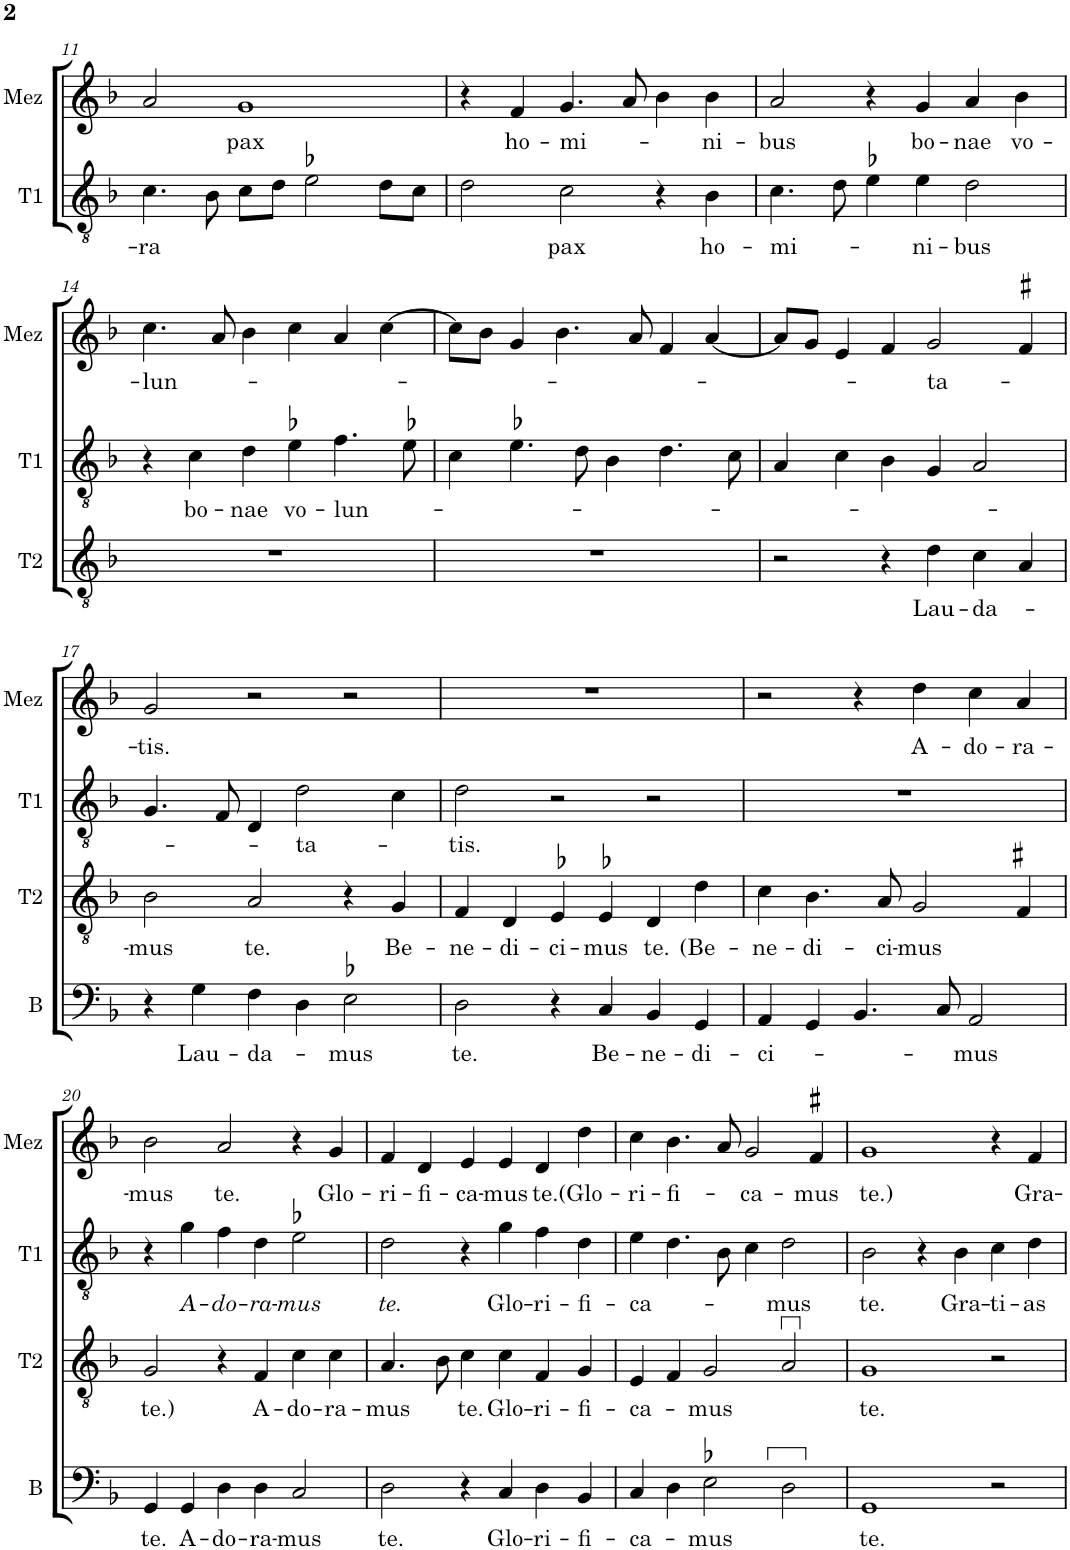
**kern	**text	**kern	**text	**kern	**text	**kern	**text
*part4	*part4	*part3	*part3	*part2	*part2	*part1	*part1
*staff4	*staff4	*staff3	*staff3	*staff2	*staff2	*staff1	*staff1
*I"B	*	*I"T2	*	*I"T1	*	*I"Mez	*
*I'B	*	*I'T2	*	*I'T1	*	*I'Mez	*
!!LO:PB:g=z
*clefF4	*	*clefGv2	*	*clefGv2	*	*clefG2	*
*	*	*	*	*Trd4c7	*	*	*
*k[b-]	*	*k[b-]	*	*k[b-]	*	*k[b-]	*
*M3/2	*	*M3/2	*	*M3/2	*	*M3/2	*
=11	=11	=11	=11	=11	=11	=11	=11
!	!	!	!	!	!LO:LY:b	!	!
1.r	.	1.r	.	4.c\	-ra	2a/	.
.	.	.	.	8B-\	.	.	.
!	!	!	!	!	!	!	!LO:LY:b
.	.	.	.	8c\L	.	1g	pax
.	.	.	.	8d\J	.	.	.
.	.	.	.	2e-X\	.	.	.
.	.	.	.	8d\L	.	.	.
.	.	.	.	8c\J	.	.	.
=12	=12	=12	=12	=12	=12	=12	=12
1.r	.	1.r	.	2d\	.	4r	.
!	!	!	!	!	!	!	!LO:LY:b
.	.	.	.	.	.	4f/	ho-
!	!	!	!	!	!LO:LY:b	!	!LO:LY:b
.	.	.	.	2c\	pax	4.g/	-mi-
.	.	.	.	.	.	8a/	.
.	.	.	.	4r	.	4b-\	.
!	!	!	!	!	!LO:LY:b	!	!LO:LY:b
.	.	.	.	4B-\	ho-	4b-\	-ni-
=13	=13	=13	=13	=13	=13	=13	=13
!	!	!	!	!	!LO:LY:b	!	!LO:LY:b
1.r	.	1.r	.	4.c\	-mi-	2a/	-bus
.	.	.	.	8d\	.	.	.
.	.	.	.	4e-X\	.	4r	.
!	!	!	!	!	!LO:LY:b	!	!LO:LY:b
.	.	.	.	4e-\	-ni-	4g/	bo-
!	!	!	!	!	!LO:LY:b	!	!LO:LY:b
.	.	.	.	2d\	-bus	4a/	-nae
!	!	!	!	!	!	!	!LO:LY:b
.	.	.	.	.	.	4b-\	vo-
!!LO:LB:g=z
=14	=14	=14	=14	=14	=14	=14	=14
!	!	!	!	!	!	!	!LO:LY:b
1.r	.	1.r	.	4r	.	4.cc\	-lun-
!	!	!	!	!	!LO:LY:b	!	!
.	.	.	.	4c\	bo-	.	.
.	.	.	.	.	.	8a/	.
!	!	!	!	!	!LO:LY:b	!	!
.	.	.	.	4d\	-nae	4b-\	.
!	!	!	!	!	!LO:LY:b	!	!
.	.	.	.	4e-X\	vo-	4cc\	.
!	!	!	!	!	!LO:LY:b	!	!
.	.	.	.	4.f\	-lun-	4a/	.
.	.	.	.	.	.	[4cc\	.
.	.	.	.	8e-X\	.	.	.
=15	=15	=15	=15	=15	=15	=15	=15
1.r	.	1.r	.	4c\	.	8cc\L]	.
.	.	.	.	.	.	8b-\J	.
.	.	.	.	4.e-X\	.	4g/	.
.	.	.	.	.	.	4.b-\	.
.	.	.	.	8d\	.	.	.
.	.	.	.	4B-\	.	.	.
.	.	.	.	.	.	8a/	.
.	.	.	.	4.d\	.	4f/	.
.	.	.	.	.	.	[4a/	.
.	.	.	.	8c\	.	.	.
=16	=16	=16	=16	=16	=16	=16	=16
1.r	.	2r	.	4A/	.	8a/L]	.
.	.	.	.	.	.	8g/J	.
.	.	.	.	4c\	.	4e/	.
.	.	4r	.	4B-\	.	4f/	.
!	!	!	!LO:LY:b	!	!	!	!LO:LY:b
.	.	4d\	Lau-	4G/	.	2g/	-ta-
!	!	!	!LO:LY:b	!	!	!	!
.	.	4c\	-da-	2A/	.	.	.
.	.	4A/	.	.	.	4f#X/	.
!!LO:LB:g=z
=17	=17	=17	=17	=17	=17	=17	=17
!	!	!	!LO:LY:b	!	!	!	!LO:LY:b
4r	.	2B-\	-mus	4.G/	.	2g/	-tis.
!	!LO:LY:b	!	!	!	!	!	!
4G\	Lau-	.	.	.	.	.	.
.	.	.	.	8F/	.	.	.
!	!LO:LY:b	!	!LO:LY:b	!	!	!	!
4F\	-da-	2A/	te.	4D/	.	2r	.
!	!	!	!	!	!LO:LY:b	!	!
4D\	.	.	.	2d\	ta-	.	.
!	!LO:LY:b	!	!	!	!	!	!
2E-X\	-mus	4r	.	.	.	2r	.
!	!	!	!LO:LY:b	!	!	!	!
.	.	4G/	Be-	4c\	.	.	.
=18	=18	=18	=18	=18	=18	=18	=18
!	!LO:LY:b	!	!LO:LY:b	!	!LO:LY:b	!	!
2D\	te.	4F/	-ne-	2d\	-tis.	1.r	.
!	!	!	!LO:LY:b	!	!	!	!
.	.	4D/	-di-	.	.	.	.
!	!	!	!LO:LY:b	!	!	!	!
4r	.	4E-X/	-ci-	2r	.	.	.
!	!LO:LY:b	!	!LO:LY:b	!	!	!	!
4C/	Be-	4E-X/	-mus	.	.	.	.
!	!LO:LY:b	!	!LO:LY:b	!	!	!	!
4BB-/	-ne-	4D/	te.	2r	.	.	.
!	!LO:LY:b	!	!LO:LY:b	!	!	!	!
4GG/	-di-	4d\	(Be-	.	.	.	.
=19	=19	=19	=19	=19	=19	=19	=19
!	!LO:LY:b	!	!LO:LY:b	!	!	!	!
4AA/	-ci-	4c\	-ne-	1.r	.	2r	.
!	!	!	!LO:LY:b	!	!	!	!
4GG/	.	4.B-\	-di-	.	.	.	.
4.BB-/	.	.	.	.	.	4r	.
!	!	!	!LO:LY:b	!	!	!	!
.	.	8A/	-ci-	.	.	.	.
!	!	!	!LO:LY:b	!	!	!	!LO:LY:b
.	.	2G/	-mus	.	.	4dd\	A-
8C/	.	.	.	.	.	.	.
!	!LO:LY:b	!	!	!	!	!	!LO:LY:b
2AA/	-mus	.	.	.	.	4cc\	-do-
!	!	!	!	!	!	!	!LO:LY:b
.	.	4F#X/	.	.	.	4a/	-ra-
!!LO:LB:g=z
=20	=20	=20	=20	=20	=20	=20	=20
!	!LO:LY:b	!	!LO:LY:b	!	!	!	!LO:LY:b
4GG/	te.	2G/	te.)	4r	.	2b-\	-mus
!	!LO:LY:b	!	!	!	!LO:LY:b	!	!
4GG/	A-	.	.	4g\	A-	.	.
!	!LO:LY:b	!	!	!	!LO:LY:b	!	!LO:LY:b
4D\	-do-	4r	.	4f\	-do-	2a/	te.
!	!LO:LY:b	!	!LO:LY:b	!	!LO:LY:b	!	!
4D\	-ra-	4F/	A-	4d\	-ra-	.	.
!	!LO:LY:b	!	!LO:LY:b	!	!LO:LY:b	!	!
2C/	-mus	4c\	-do-	2e-X\	-mus	4r	.
!	!	!	!LO:LY:b	!	!	!	!LO:LY:b
.	.	4c\	-ra-	.	.	4g/	Glo-
=21	=21	=21	=21	=21	=21	=21	=21
!	!LO:LY:b	!	!LO:LY:b	!	!LO:LY:b	!	!LO:LY:b
2D\	te.	4.A/	-mus	2d\	te.	4f/	-ri-
!	!	!	!	!	!	!	!LO:LY:b
.	.	.	.	.	.	4d/	-fi-
.	.	8B-\	.	.	.	.	.
!	!	!	!LO:LY:b	!	!	!	!LO:LY:b
4r	.	4c\	te.	4r	.	4e/	-ca-
!	!LO:LY:b	!	!LO:LY:b	!	!LO:LY:b	!	!LO:LY:b
4C/	Glo-	4c\	Glo-	4g\	Glo-	4e/	-mus
!	!LO:LY:b	!	!LO:LY:b	!	!LO:LY:b	!	!LO:LY:b
4D\	-ri-	4F/	-ri-	4f\	-ri-	4d/	te.
!	!LO:LY:b	!	!LO:LY:b	!	!LO:LY:b	!	!LO:LY:b
4BB-/	-fi-	4G/	-fi-	4d\	-fi-	4dd\	(Glo-
=22	=22	=22	=22	=22	=22	=22	=22
!	!LO:LY:b	!	!LO:LY:b	!	!LO:LY:b	!	!LO:LY:b
4C/	-ca-	4E/	-ca-	4e\	-ca-	4cc\	-ri-
!	!	!	!	!	!	!	!LO:LY:b
4D\	.	4F/	.	4.d\	.	4.b-\	-fi-
!	!LO:LY:b	!	!LO:LY:b	!	!	!	!
2E-X\	-mus	2G/	-mus	.	.	.	.
.	.	.	.	8B-\	.	8a/	.
!	!	!	!	!	!	!	!LO:LY:b
.	.	.	.	4c\	.	2g/	-ca-
!	!	!	!	!	!LO:LY:b	!	!
2D\	.	2A/	.	2d\	-mus	.	.
!	!	!	!	!	!	!	!LO:LY:b
.	.	.	.	.	.	4f#X/	-mus
=23	=23	=23	=23	=23	=23	=23	=23
!	!LO:LY:b	!	!LO:LY:b	!	!LO:LY:b	!	!LO:LY:b
1GG	te.	1G	te.	2B-\	te.	1g	te.)
.	.	.	.	4r	.	.	.
!	!	!	!	!	!LO:LY:b	!	!
.	.	.	.	4B-\	Gra-	.	.
!	!	!	!	!	!LO:LY:b	!	!
2r	.	2r	.	4c\	-ti-	4r	.
!	!	!	!	!	!LO:LY:b	!	!LO:LY:b
.	.	.	.	4d\	-as	4f/	Gra-
=	=	=	=	=	=	=	=
*-	*-	*-	*-	*-	*-	*-	*-
